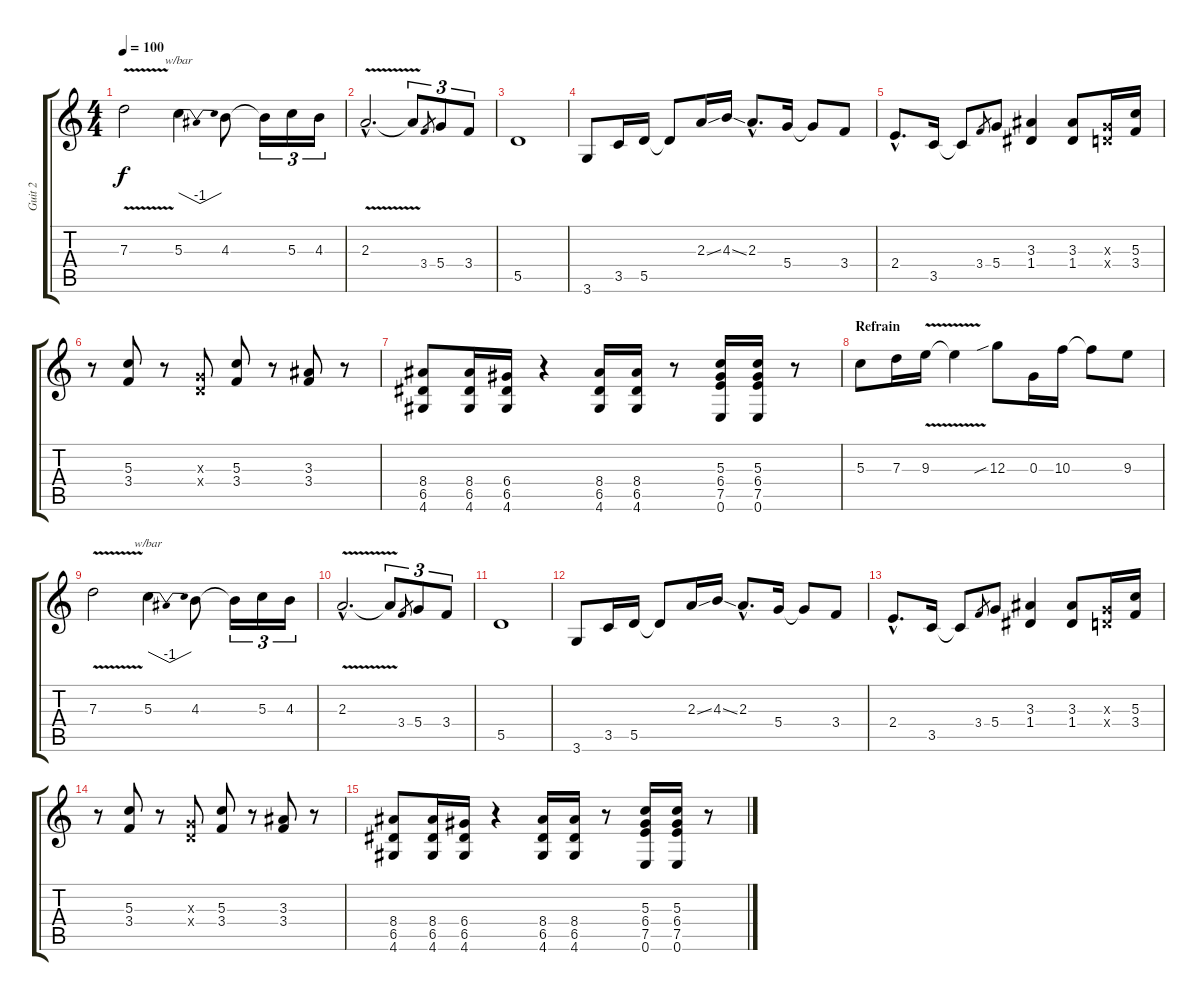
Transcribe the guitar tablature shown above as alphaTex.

\track ("Guit 2" "Guit 2") {instrument electricguitarclean}
\staff {score tabs}
\tuning (E4 B3 G3 D3 A2 E2) {hide}
\ts (4 4)
\tempo 100
\clef g2
\ks c
7.3{v}.2{dy f} 5.3.4{tbe (dip default 0 0 30 -4 60 0)} 4.3.8 4.3{t}.16{tu (3 2)} 5.3.16{tu (3 2)} 4.3.16{tu (3 2)} |
2.3{v hac}.2{d} 2.3{t}.8{tu (3 2)} 3.4.8{gr} 5.4.8{tu (3 2)} 3.4.8{tu (3 2)} |
5.5.1 |
3.6.8 3.5.16 5.5.16 5.5{t}.8 2.3{ss}.16 4.3{ss}.16 2.3{hac}.8{d} 5.4.16 5.4{t}.8 3.4.8 |
2.4{hac}.8{d} 3.5.16 3.5{t}.8 3.4.8{gr} 5.4.8 (3.3 1.4).4 (3.3 1.4).8 (0.3{x} 0.4{x}).16 (5.3 3.4).16 |
r.8 (5.3 3.4).8 r.8 (0.3{x} 0.4{x}).8 (5.3 3.4).8 r.8 (3.3 3.4).8 r.8 |
(8.4 6.5 4.6).8 (8.4 6.5 4.6).16 (6.4 6.5 4.6).16 r.4 (8.4 6.5 4.6).16 (8.4 6.5 4.6).16 r.8 (5.3 6.4 7.5 0.6).16 (5.3 6.4 7.5 0.6).16 r.8 |
\section ("" "Refrain")
5.3.8 7.3.16 9.3{v}.16 9.3{t}.4 12.3{sib}.8 0.3.16 10.3.16 10.3{t}.8 9.3.8 |
7.3{v}.2 5.3.4{tbe (dip default 0 0 30 -4 60 0)} 4.3.8 4.3{t}.16{tu (3 2)} 5.3.16{tu (3 2)} 4.3.16{tu (3 2)} |
2.3{v hac}.2{d} 2.3{t}.8{tu (3 2)} 3.4.8{gr} 5.4.8{tu (3 2)} 3.4.8{tu (3 2)} |
5.5.1 |
3.6.8 3.5.16 5.5.16 5.5{t}.8 2.3{ss}.16 4.3{ss}.16 2.3{hac}.8{d} 5.4.16 5.4{t}.8 3.4.8 |
2.4{hac}.8{d} 3.5.16 3.5{t}.8 3.4.8{gr} 5.4.8 (3.3 1.4).4 (3.3 1.4).8 (0.3{x} 0.4{x}).16 (5.3 3.4).16 |
r.8 (5.3 3.4).8 r.8 (0.3{x} 0.4{x}).8 (5.3 3.4).8 r.8 (3.3 3.4).8 r.8 |
(8.4 6.5 4.6).8 (8.4 6.5 4.6).16 (6.4 6.5 4.6).16 r.4 (8.4 6.5 4.6).16 (8.4 6.5 4.6).16 r.8 (5.3 6.4 7.5 0.6).16 (5.3 6.4 7.5 0.6).16 r.8
